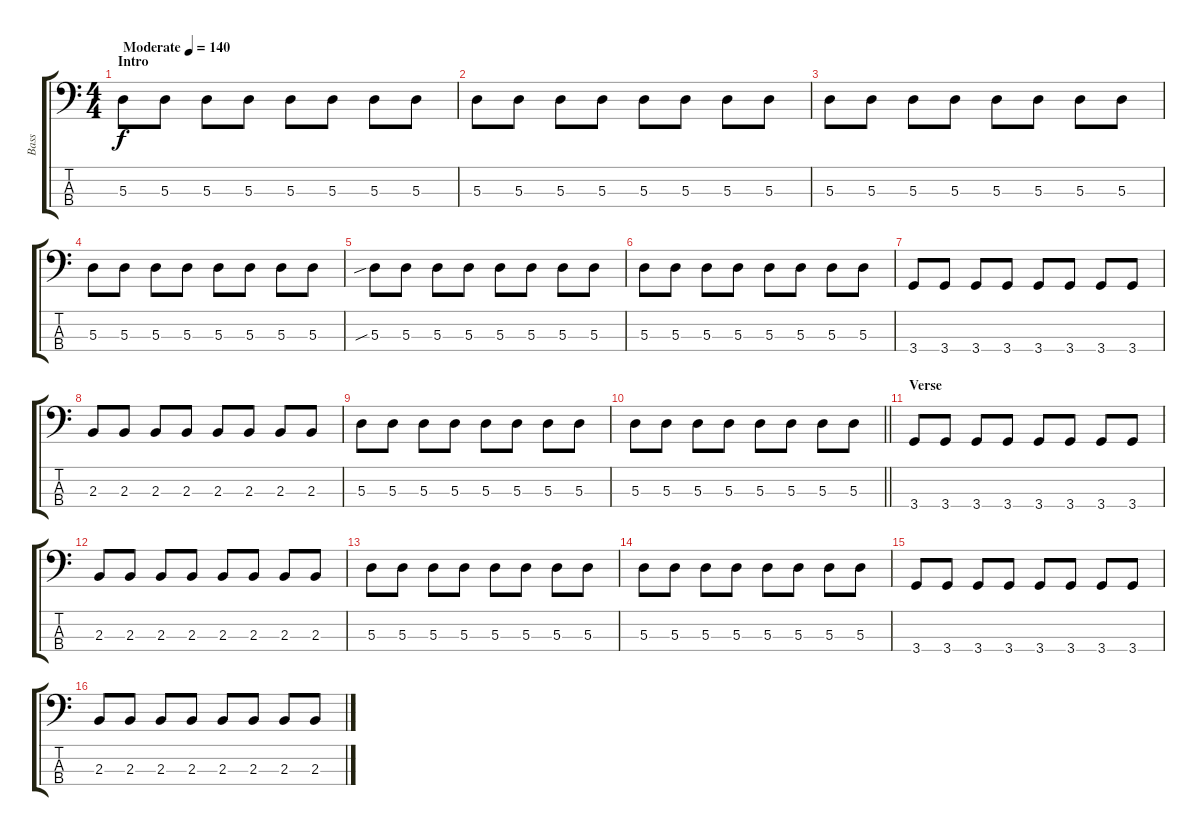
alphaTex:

\track ("Bass" "Bass") {instrument electricbassfinger}
\staff {score tabs}
\tuning (G2 D2 A1 E1) {hide}
\ts (4 4)
\section ("" "Intro")
\tempo (140 "Moderate")
\clef f4
\ks c
5.3.8{dy f instrument electricbassfinger} 5.3.8 5.3.8 5.3.8 5.3.8 5.3.8 5.3.8 5.3.8 |
5.3.8 5.3.8 5.3.8 5.3.8 5.3.8 5.3.8 5.3.8 5.3.8 |
5.3.8 5.3.8 5.3.8 5.3.8 5.3.8 5.3.8 5.3.8 5.3.8 |
5.3.8 5.3.8 5.3.8 5.3.8 5.3.8 5.3.8 5.3.8 5.3.8 |
5.3{sib}.8 5.3.8 5.3.8 5.3.8 5.3.8 5.3.8 5.3.8 5.3.8 |
5.3.8 5.3.8 5.3.8 5.3.8 5.3.8 5.3.8 5.3.8 5.3.8 |
3.4.8 3.4.8 3.4.8 3.4.8 3.4.8 3.4.8 3.4.8 3.4.8 |
2.3.8 2.3.8 2.3.8 2.3.8 2.3.8 2.3.8 2.3.8 2.3.8 |
5.3.8 5.3.8 5.3.8 5.3.8 5.3.8 5.3.8 5.3.8 5.3.8 |
\barLineRight lightlight
5.3.8 5.3.8 5.3.8 5.3.8 5.3.8 5.3.8 5.3.8 5.3.8 |
\section ("" "Verse")
3.4.8 3.4.8 3.4.8 3.4.8 3.4.8 3.4.8 3.4.8 3.4.8 |
2.3.8 2.3.8 2.3.8 2.3.8 2.3.8 2.3.8 2.3.8 2.3.8 |
5.3.8 5.3.8 5.3.8 5.3.8 5.3.8 5.3.8 5.3.8 5.3.8 |
5.3.8 5.3.8 5.3.8 5.3.8 5.3.8 5.3.8 5.3.8 5.3.8 |
3.4.8 3.4.8 3.4.8 3.4.8 3.4.8 3.4.8 3.4.8 3.4.8 |
2.3.8 2.3.8 2.3.8 2.3.8 2.3.8 2.3.8 2.3.8 2.3.8
